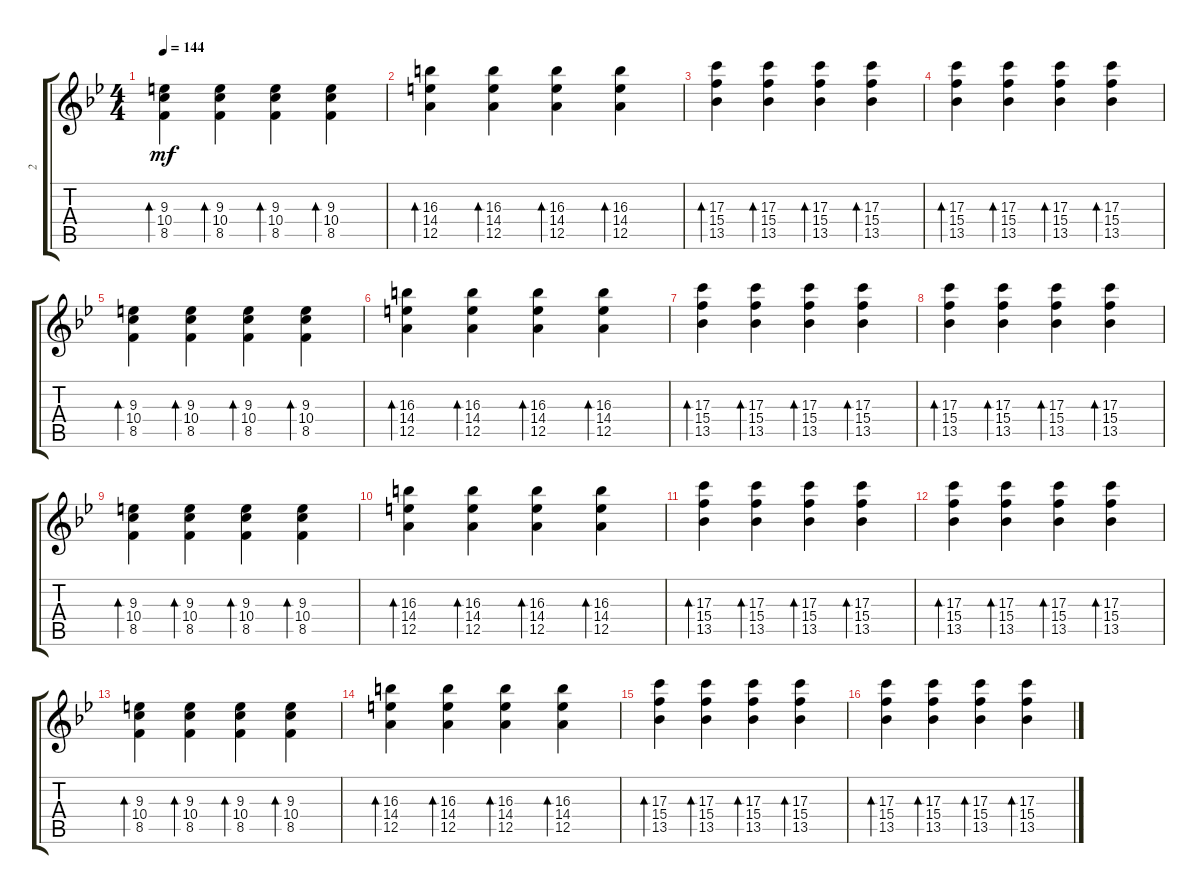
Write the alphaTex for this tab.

\track ("2" "2") {instrument overdrivenguitar}
\staff {score tabs}
\tuning (E4 B3 G3 D3 A2 E2) {hide}
\ts (4 4)
\tempo 144
\clef g2
\ks bb
(9.3 10.4 8.5).4{bd 30 dy mf} (9.3 10.4 8.5).4{bd 30} (9.3 10.4 8.5).4{bd 30} (9.3 10.4 8.5).4{bd 30} |
(16.3 14.4 12.5).4{bd 30} (16.3 14.4 12.5).4{bd 30} (16.3 14.4 12.5).4{bd 30} (16.3 14.4 12.5).4{bd 30} |
(17.3 15.4 13.5).4{bd 30} (17.3 15.4 13.5).4{bd 30} (17.3 15.4 13.5).4{bd 30} (17.3 15.4 13.5).4{bd 30} |
(17.3 15.4 13.5).4{bd 30} (17.3 15.4 13.5).4{bd 30} (17.3 15.4 13.5).4{bd 30} (17.3 15.4 13.5).4{bd 30} |
(9.3 10.4 8.5).4{bd 30} (9.3 10.4 8.5).4{bd 30} (9.3 10.4 8.5).4{bd 30} (9.3 10.4 8.5).4{bd 30} |
(16.3 14.4 12.5).4{bd 30} (16.3 14.4 12.5).4{bd 30} (16.3 14.4 12.5).4{bd 30} (16.3 14.4 12.5).4{bd 30} |
(17.3 15.4 13.5).4{bd 30} (17.3 15.4 13.5).4{bd 30} (17.3 15.4 13.5).4{bd 30} (17.3 15.4 13.5).4{bd 30} |
(17.3 15.4 13.5).4{bd 30} (17.3 15.4 13.5).4{bd 30} (17.3 15.4 13.5).4{bd 30} (17.3 15.4 13.5).4{bd 30} |
(9.3 10.4 8.5).4{bd 30} (9.3 10.4 8.5).4{bd 30} (9.3 10.4 8.5).4{bd 30} (9.3 10.4 8.5).4{bd 30} |
(16.3 14.4 12.5).4{bd 30} (16.3 14.4 12.5).4{bd 30} (16.3 14.4 12.5).4{bd 30} (16.3 14.4 12.5).4{bd 30} |
(17.3 15.4 13.5).4{bd 30} (17.3 15.4 13.5).4{bd 30} (17.3 15.4 13.5).4{bd 30} (17.3 15.4 13.5).4{bd 30} |
(17.3 15.4 13.5).4{bd 30} (17.3 15.4 13.5).4{bd 30} (17.3 15.4 13.5).4{bd 30} (17.3 15.4 13.5).4{bd 30} |
(9.3 10.4 8.5).4{bd 30} (9.3 10.4 8.5).4{bd 30} (9.3 10.4 8.5).4{bd 30} (9.3 10.4 8.5).4{bd 30} |
(16.3 14.4 12.5).4{bd 30} (16.3 14.4 12.5).4{bd 30} (16.3 14.4 12.5).4{bd 30} (16.3 14.4 12.5).4{bd 30} |
(17.3 15.4 13.5).4{bd 30} (17.3 15.4 13.5).4{bd 30} (17.3 15.4 13.5).4{bd 30} (17.3 15.4 13.5).4{bd 30} |
(17.3 15.4 13.5).4{bd 30} (17.3 15.4 13.5).4{bd 30} (17.3 15.4 13.5).4{bd 30} (17.3 15.4 13.5).4{bd 30}
